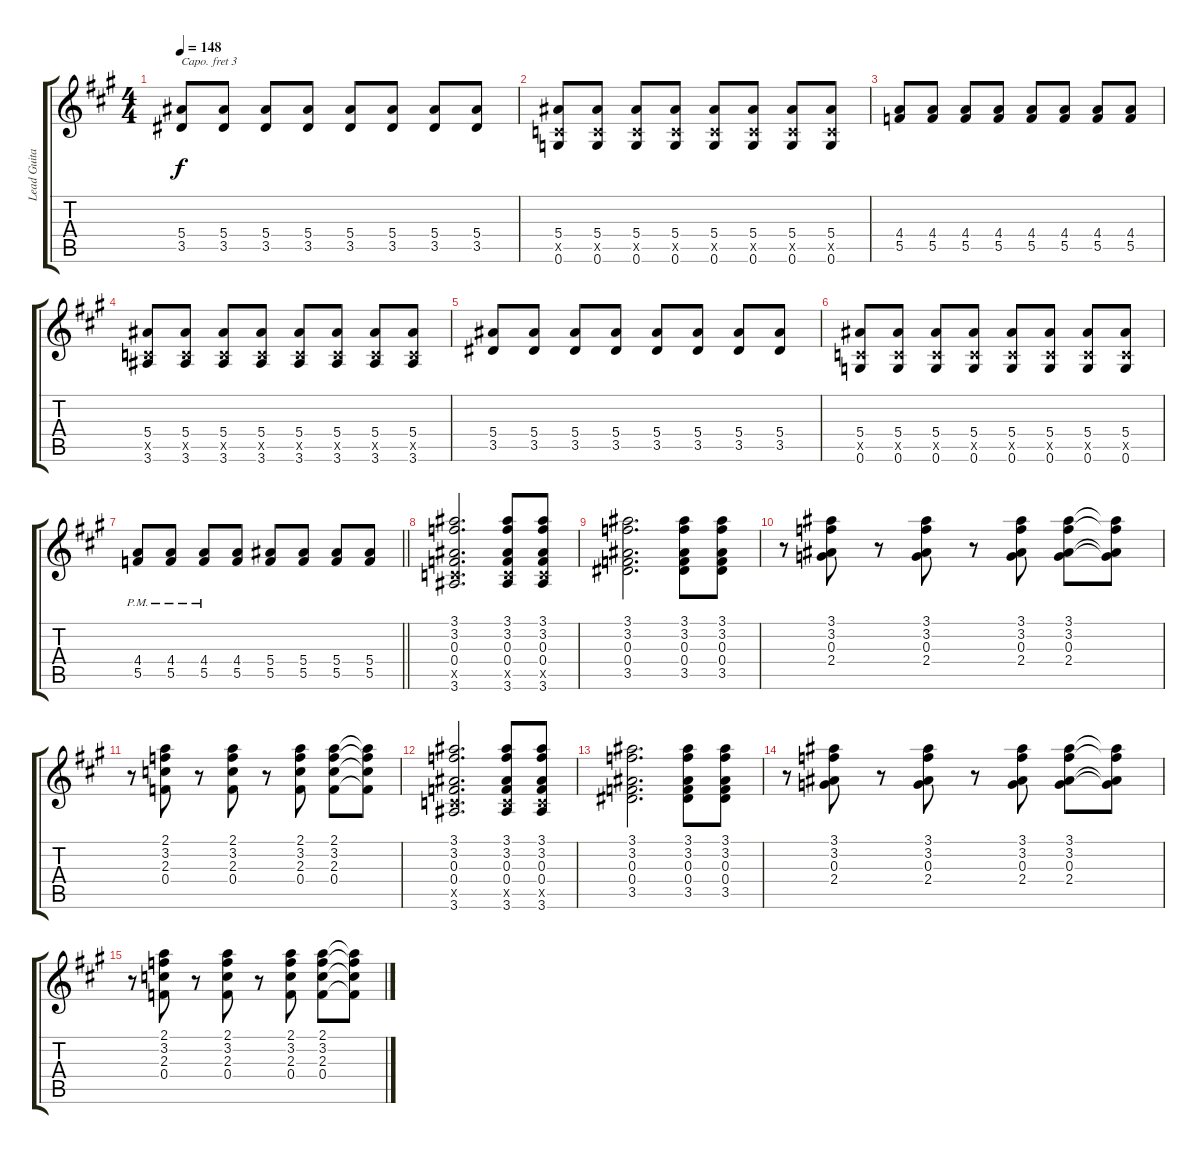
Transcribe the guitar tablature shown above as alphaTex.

\track ("Lead Guitar" "Lead Guita") {instrument distortionguitar}
\staff {score tabs}
\capo 3
\tuning (E4 B3 G3 D3 A2 E2) {hide}
\ts (4 4)
\tempo 148
\clef g2
\ks a
(5.4 3.5).8{dy f} (5.4 3.5).8 (5.4 3.5).8 (5.4 3.5).8 (5.4 3.5).8 (5.4 3.5).8 (5.4 3.5).8 (5.4 3.5).8 |
(5.4 0.5{x} 0.6).8 (5.4 0.5{x} 0.6).8 (5.4 0.5{x} 0.6).8 (5.4 0.5{x} 0.6).8 (5.4 0.5{x} 0.6).8 (5.4 0.5{x} 0.6).8 (5.4 0.5{x} 0.6).8 (5.4 0.5{x} 0.6).8 |
(4.4 5.5).8 (4.4 5.5).8 (4.4 5.5).8 (4.4 5.5).8 (4.4 5.5).8 (4.4 5.5).8 (4.4 5.5).8 (4.4 5.5).8 |
(5.4 0.5{x} 3.6).8 (5.4 0.5{x} 3.6).8 (5.4 0.5{x} 3.6).8 (5.4 0.5{x} 3.6).8 (5.4 0.5{x} 3.6).8 (5.4 0.5{x} 3.6).8 (5.4 0.5{x} 3.6).8 (5.4 0.5{x} 3.6).8 |
(5.4 3.5).8 (5.4 3.5).8 (5.4 3.5).8 (5.4 3.5).8 (5.4 3.5).8 (5.4 3.5).8 (5.4 3.5).8 (5.4 3.5).8 |
(5.4 0.5{x} 0.6).8 (5.4 0.5{x} 0.6).8 (5.4 0.5{x} 0.6).8 (5.4 0.5{x} 0.6).8 (5.4 0.5{x} 0.6).8 (5.4 0.5{x} 0.6).8 (5.4 0.5{x} 0.6).8 (5.4 0.5{x} 0.6).8 |
\barLineRight lightlight
(4.4{pm} 5.5{pm}).8 (4.4{pm} 5.5{pm}).8 (4.4{pm} 5.5{pm}).8 (4.4 5.5).8 (5.4 5.5).8 (5.4 5.5).8 (5.4 5.5).8 (5.4 5.5).8 |
(3.1 3.2 0.3 0.4 0.5{x} 3.6).2{d} (3.1 3.2 0.3 0.4 0.5{x} 3.6).8 (3.1 3.2 0.3 0.4 0.5{x} 3.6).8 |
(3.1 3.2 0.3 0.4 3.5).2{d} (3.1 3.2 0.3 0.4 3.5).8 (3.1 3.2 0.3 0.4 3.5).8 |
r.8 (3.1 3.2 0.3 2.4).8 r.8 (3.1 3.2 0.3 2.4).8 r.8 (3.1 3.2 0.3 2.4).8 (3.1 3.2 0.3 2.4).8 (3.1{t} 3.2{t} 0.3{t} 2.4{t}).8 |
r.8 (2.1 3.2 2.3 0.4).8 r.8 (2.1 3.2 2.3 0.4).8 r.8 (2.1 3.2 2.3 0.4).8 (2.1 3.2 2.3 0.4).8 (2.1{t} 3.2{t} 2.3{t} 0.4{t}).8 |
(3.1 3.2 0.3 0.4 0.5{x} 3.6).2{d} (3.1 3.2 0.3 0.4 0.5{x} 3.6).8 (3.1 3.2 0.3 0.4 0.5{x} 3.6).8 |
(3.1 3.2 0.3 0.4 3.5).2{d} (3.1 3.2 0.3 0.4 3.5).8 (3.1 3.2 0.3 0.4 3.5).8 |
r.8 (3.1 3.2 0.3 2.4).8 r.8 (3.1 3.2 0.3 2.4).8 r.8 (3.1 3.2 0.3 2.4).8 (3.1 3.2 0.3 2.4).8 (3.1{t} 3.2{t} 0.3{t} 2.4{t}).8 |
r.8 (2.1 3.2 2.3 0.4).8 r.8 (2.1 3.2 2.3 0.4).8 r.8 (2.1 3.2 2.3 0.4).8 (2.1 3.2 2.3 0.4).8 (2.1{t} 3.2{t} 2.3{t} 0.4{t}).8
